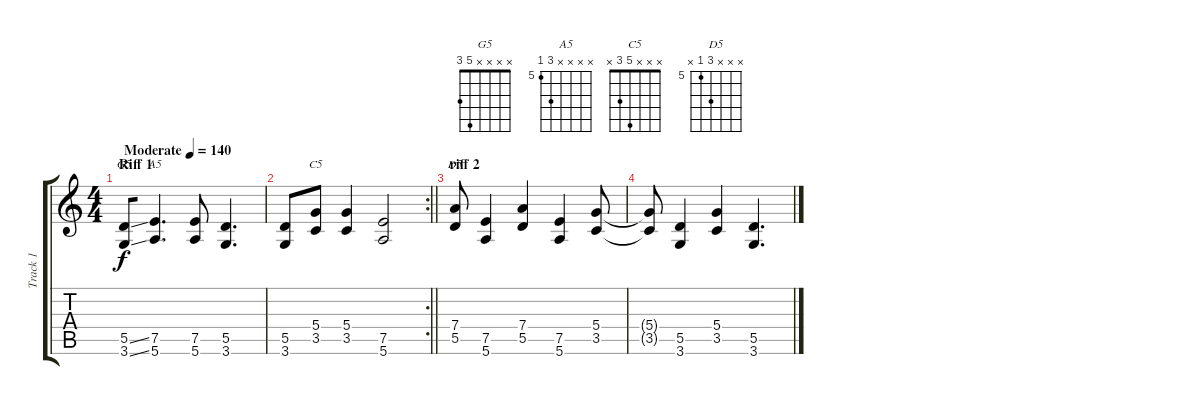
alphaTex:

\track ("Track 1" "Track 1") {instrument acousticguitarsteel}
\staff {score tabs}
\tuning (E4 B3 G3 D3 A2 E2) {hide}
\chord ("G5" x x x x 5 3)
\chord ("A5" x x x x 7 5) {firstfret 5}
\chord ("C5" x x x 5 3 x)
\chord ("D5" x x x 7 5 x) {firstfret 5}
\ts (4 4)
\section ("" "Riff 1")
\tempo (140 "Moderate")
\clef g2
\ks c
(5.5{ss} 3.6{ss}).8{ch "G5" dy f instrument acousticguitarsteel beam merge} (7.5 5.6).4{d ch "A5"} (7.5 5.6).8 (5.5 3.6).4{d} |
\rc 2
\barLineRight lightlight
(5.5 3.6).8 (5.4 3.5).8{ch "C5"} (5.4 3.5).4 (7.5 5.6).2 |
\section ("" "riff 2")
(7.4 5.5).8{ch "D5"} (7.5 5.6).4 (7.4 5.5).4 (7.5 5.6).4 (5.4 3.5).8 |
(5.4{t} 3.5{t}).8 (5.5 3.6).4 (5.4 3.5).4 (5.5 3.6).4{d}
